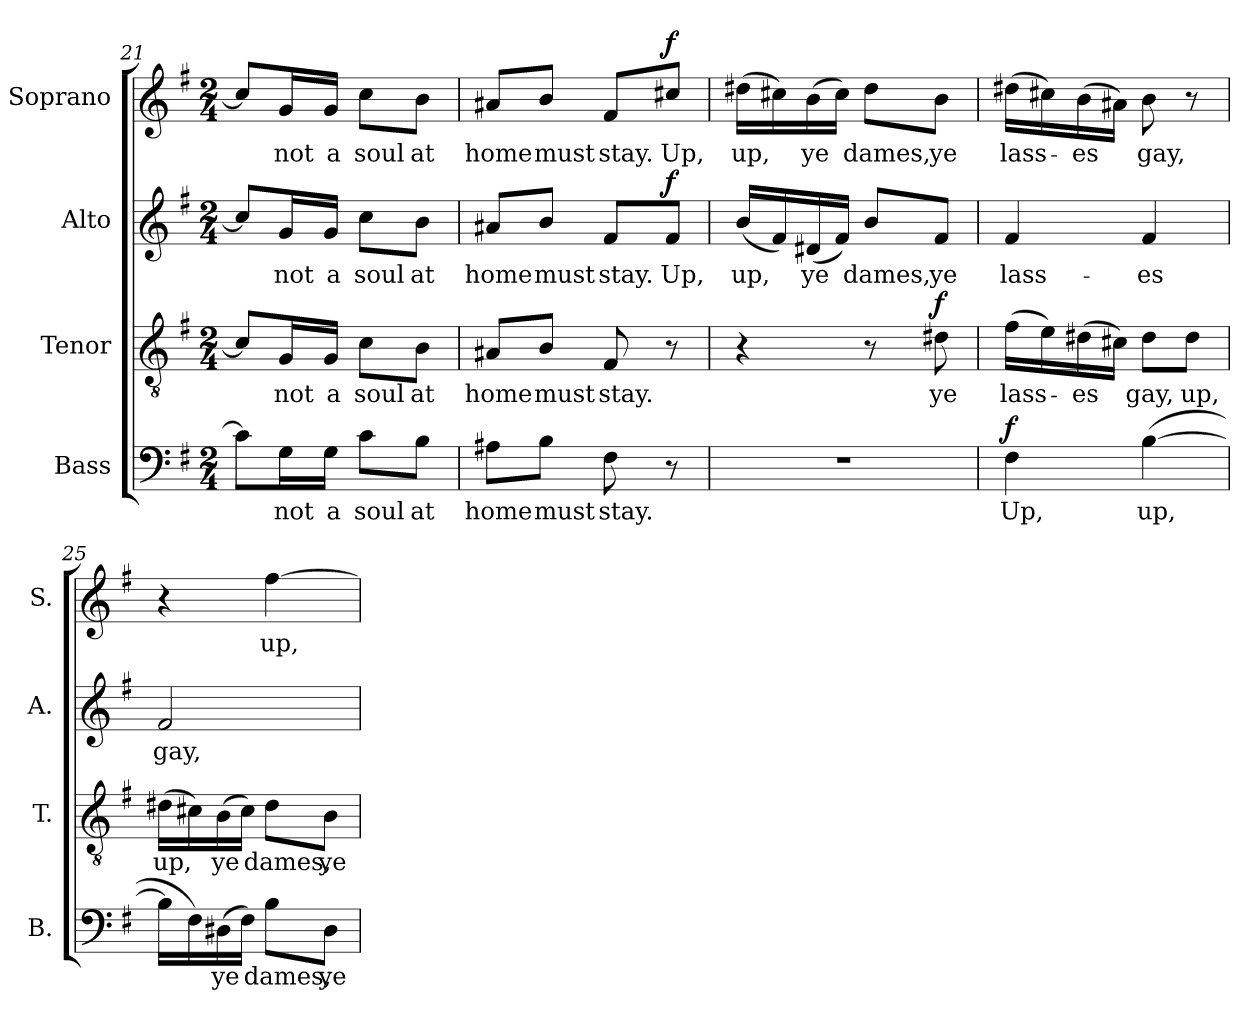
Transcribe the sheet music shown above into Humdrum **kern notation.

**kern	**text	**dynam	**kern	**text	**dynam	**kern	**text	**dynam	**kern	**text	**dynam
*part4	*part4	*part4	*part3	*part3	*part3	*part2	*part2	*part2	*part1	*part1	*part1
*staff4	*staff4	*staff4	*staff3	*staff3	*staff3	*staff2	*staff2	*staff2	*staff1	*staff1	*staff1
*I"Bass	*	*	*I"Tenor	*	*	*I"Alto	*	*	*I"Soprano	*	*
*I'B.	*	*	*I'T.	*	*	*I'A.	*	*	*I'S.	*	*
*clefF4	*	*	*clefGv2	*	*	*clefG2	*	*	*clefG2	*	*
*	*	*	*ITrd7c12	*	*	*	*	*	*	*	*
*k[f#]	*	*	*k[f#]	*	*	*k[f#]	*	*	*k[f#]	*	*
*G:	*	*	*G:	*	*	*G:	*	*	*G:	*	*
*M2/4	*	*	*M2/4	*	*	*M2/4	*	*	*M2/4	*	*
=21	=21	=21	=21	=21	=21	=21	=21	=21	=21	=21	=21
8ci\L]	.	.	8Ci/L]	.	.	8cci/L]	.	.	8cci/L]	.	.
!	!LO:LY:b:color=#000000	!	!	!	!	!	!	!	!	!	!
!	!	!	!	!LO:LY:b:color=#000000	!	!	!	!	!	!	!
!	!	!	!	!	!	!	!LO:LY:b:color=#000000	!	!	!	!
!	!	!	!	!	!	!	!	!	!	!LO:LY:b:color=#000000	!
16Gi\L	not	.	16GGi/L	not	.	16gi/L	not	.	16gi/L	not	.
!	!LO:LY:b:color=#000000	!	!	!	!	!	!	!	!	!	!
!	!	!	!	!LO:LY:b:color=#000000	!	!	!	!	!	!	!
!	!	!	!	!	!	!	!LO:LY:b:color=#000000	!	!	!	!
!	!	!	!	!	!	!	!	!	!	!LO:LY:b:color=#000000	!
16Gi\JJ	a	.	16GGi/JJ	a	.	16gi/JJ	a	.	16gi/JJ	a	.
!	!LO:LY:b:color=#000000	!	!	!	!	!	!	!	!	!	!
!	!	!	!	!LO:LY:b:color=#000000	!	!	!	!	!	!	!
!	!	!	!	!	!	!	!LO:LY:b:color=#000000	!	!	!	!
!	!	!	!	!	!	!	!	!	!	!LO:LY:b:color=#000000	!
8ci\L	soul	.	8Ci\L	soul	.	8cci\L	soul	.	8cci\L	soul	.
!	!LO:LY:b:color=#000000	!	!	!	!	!	!	!	!	!	!
!	!	!	!	!LO:LY:b:color=#000000	!	!	!	!	!	!	!
!	!	!	!	!	!	!	!LO:LY:b:color=#000000	!	!	!	!
!	!	!	!	!	!	!	!	!	!	!LO:LY:b:color=#000000	!
8Bi\J	at	.	8BBi\J	at	.	8bi\J	at	.	8bi\J	at	.
!!LO:PB:g=z
=22	=22	=22	=22	=22	=22	=22	=22	=22	=22	=22	=22
!	!LO:LY:b:color=#000000	!	!	!	!	!	!	!	!	!	!
!	!	!	!	!LO:LY:b:color=#000000	!	!	!	!	!	!	!
!	!	!	!	!	!	!	!LO:LY:b:color=#000000	!	!	!	!
!	!	!	!	!	!	!	!	!	!	!LO:LY:b:color=#000000	!
8A#Xi\L	home	.	8AA#Xi/L	home	.	8a#Xi/L	home	.	8a#Xi/L	home	.
!	!LO:LY:b:color=#000000	!	!	!	!	!	!	!	!	!	!
!	!	!	!	!LO:LY:b:color=#000000	!	!	!	!	!	!	!
!	!	!	!	!	!	!	!LO:LY:b:color=#000000	!	!	!	!
!	!	!	!	!	!	!	!	!	!	!LO:LY:b:color=#000000	!
8Bi\J	must	.	8BBi/J	must	.	8bi/J	must	.	8bi/J	must	.
!	!LO:LY:b:color=#000000	!	!	!	!	!	!	!	!	!	!
!	!	!	!	!LO:LY:b:color=#000000	!	!	!	!	!	!	!
!	!	!	!	!	!	!	!LO:LY:b:color=#000000	!	!	!	!
!	!	!	!	!	!	!	!	!	!	!LO:LY:b:color=#000000	!
8F#i\	stay.	.	8FF#i/	stay.	.	8f#i/L	stay.	.	8f#i/L	stay.	.
!	!	!	!	!	!	!	!LO:LY:b:color=#000000	!	!	!	!
!	!	!	!	!	!	!	!	!	!	!LO:LY:b:color=#000000	!
8r	.	.	8r	.	.	8f#i/J	Up,	f	8cc#Xi/J	Up,	f
=23	=23	=23	=23	=23	=23	=23	=23	=23	=23	=23	=23
!LO:N:vis=1	!	!	!	!	!	!	!	!	!	!	!
!	!	!	!	!	!	!	!LO:LY:b:color=#000000	!	!	!	!
!	!	!	!	!	!	!	!	!	!	!LO:LY:b:color=#000000	!
2r	.	.	4r	.	.	(16bi/LL	up,	.	(16dd#Xi\LL	up,	.
.	.	.	.	.	.	16f#i/)	.	.	16cc#Xi\)	.	.
!	!	!	!	!	!	!	!LO:LY:b:color=#000000	!	!	!	!
!	!	!	!	!	!	!	!	!	!	!LO:LY:b:color=#000000	!
.	.	.	.	.	.	(16d#Xi/	ye	.	(16bi\	ye	.
.	.	.	.	.	.	16f#i/JJ)	.	.	16cc#i\JJ)	.	.
!	!	!	!	!	!	!	!LO:LY:b:color=#000000	!	!	!	!
!	!	!	!	!	!	!	!	!	!	!LO:LY:b:color=#000000	!
.	.	.	8r	.	.	8bi/L	dames,	.	8dd#i\L	dames,	.
!	!	!	!	!LO:LY:b:color=#000000	!	!	!	!	!	!	!
!	!	!	!	!	!	!	!LO:LY:b:color=#000000	!	!	!	!
!	!	!	!	!	!	!	!	!	!	!LO:LY:b:color=#000000	!
.	.	.	8D#Xi\	ye	f	8f#i/J	ye	.	8bi\J	ye	.
=24	=24	=24	=24	=24	=24	=24	=24	=24	=24	=24	=24
!	!LO:LY:b:color=#000000	!	!	!	!	!	!	!	!	!	!
!	!	!	!	!LO:LY:b:color=#000000	!	!	!	!	!	!	!
!	!	!	!	!	!	!	!LO:LY:b:color=#000000	!	!	!	!
!	!	!	!	!	!	!	!	!	!	!LO:LY:b:color=#000000	!
4F#i\	Up,	f	(16F#i\LL	lass-	.	4f#i/	lass-	.	(16dd#Xi\LL	lass-	.
.	.	.	16Ei\)	.	.	.	.	.	16cc#Xi\)	.	.
!	!	!	!	!LO:LY:b:color=#000000	!	!	!	!	!	!	!
!	!	!	!	!	!	!	!	!	!	!LO:LY:b:color=#000000	!
.	.	.	(16D#Xi\	-es	.	.	.	.	(16bi\	-es	.
.	.	.	16C#Xi\JJ)	.	.	.	.	.	16a#Xi\JJ)	.	.
!	!LO:LY:b:color=#000000	!	!	!	!	!	!	!	!	!	!
!	!	!	!	!LO:LY:b:color=#000000	!	!	!	!	!	!	!
!	!	!	!	!	!	!	!LO:LY:b:color=#000000	!	!	!	!
!	!	!	!	!	!	!	!	!	!	!LO:LY:b:color=#000000	!
([>4Bi\	up,	.	8D#i\L	gay,	.	4f#i/	-es	.	8bi\	gay,	.
!	!	!	!	!LO:LY:b:color=#000000	!	!	!	!	!	!	!
.	.	.	8D#i\J	up,	.	.	.	.	8r	.	.
=25	=25	=25	=25	=25	=25	=25	=25	=25	=25	=25	=25
!	!	!	!	!LO:LY:b:color=#000000	!	!	!	!	!	!	!
!	!	!	!	!	!	!	!LO:LY:b:color=#000000	!	!	!	!
16Bi\LL]	.	.	(16D#Xi\LL	up,	.	2f#i/	gay,	.	4r	.	.
16F#i\)	.	.	16C#Xi\)	.	.	.	.	.	.	.	.
!	!LO:LY:b:color=#000000	!	!	!	!	!	!	!	!	!	!
!	!	!	!	!LO:LY:b:color=#000000	!	!	!	!	!	!	!
(16D#Xi\	ye	.	(16BBi\	ye	.	.	.	.	.	.	.
16F#i\JJ)	.	.	16C#i\JJ)	.	.	.	.	.	.	.	.
!	!LO:LY:b:color=#000000	!	!	!	!	!	!	!	!	!	!
!	!	!	!	!LO:LY:b:color=#000000	!	!	!	!	!	!	!
!	!	!	!	!	!	!	!	!	!	!LO:LY:b:color=#000000	!
8Bi\L	dames,	.	8D#i\L	dames,	.	.	.	.	[>4ff#i\	up,	.
!	!LO:LY:b:color=#000000	!	!	!	!	!	!	!	!	!	!
!	!	!	!	!LO:LY:b:color=#000000	!	!	!	!	!	!	!
8D#i\J	ye	.	8BBi\J	ye	.	.	.	.	.	.	.
=	=	=	=	=	=	=	=	=	=	=	=
*-	*-	*-	*-	*-	*-	*-	*-	*-	*-	*-	*-
